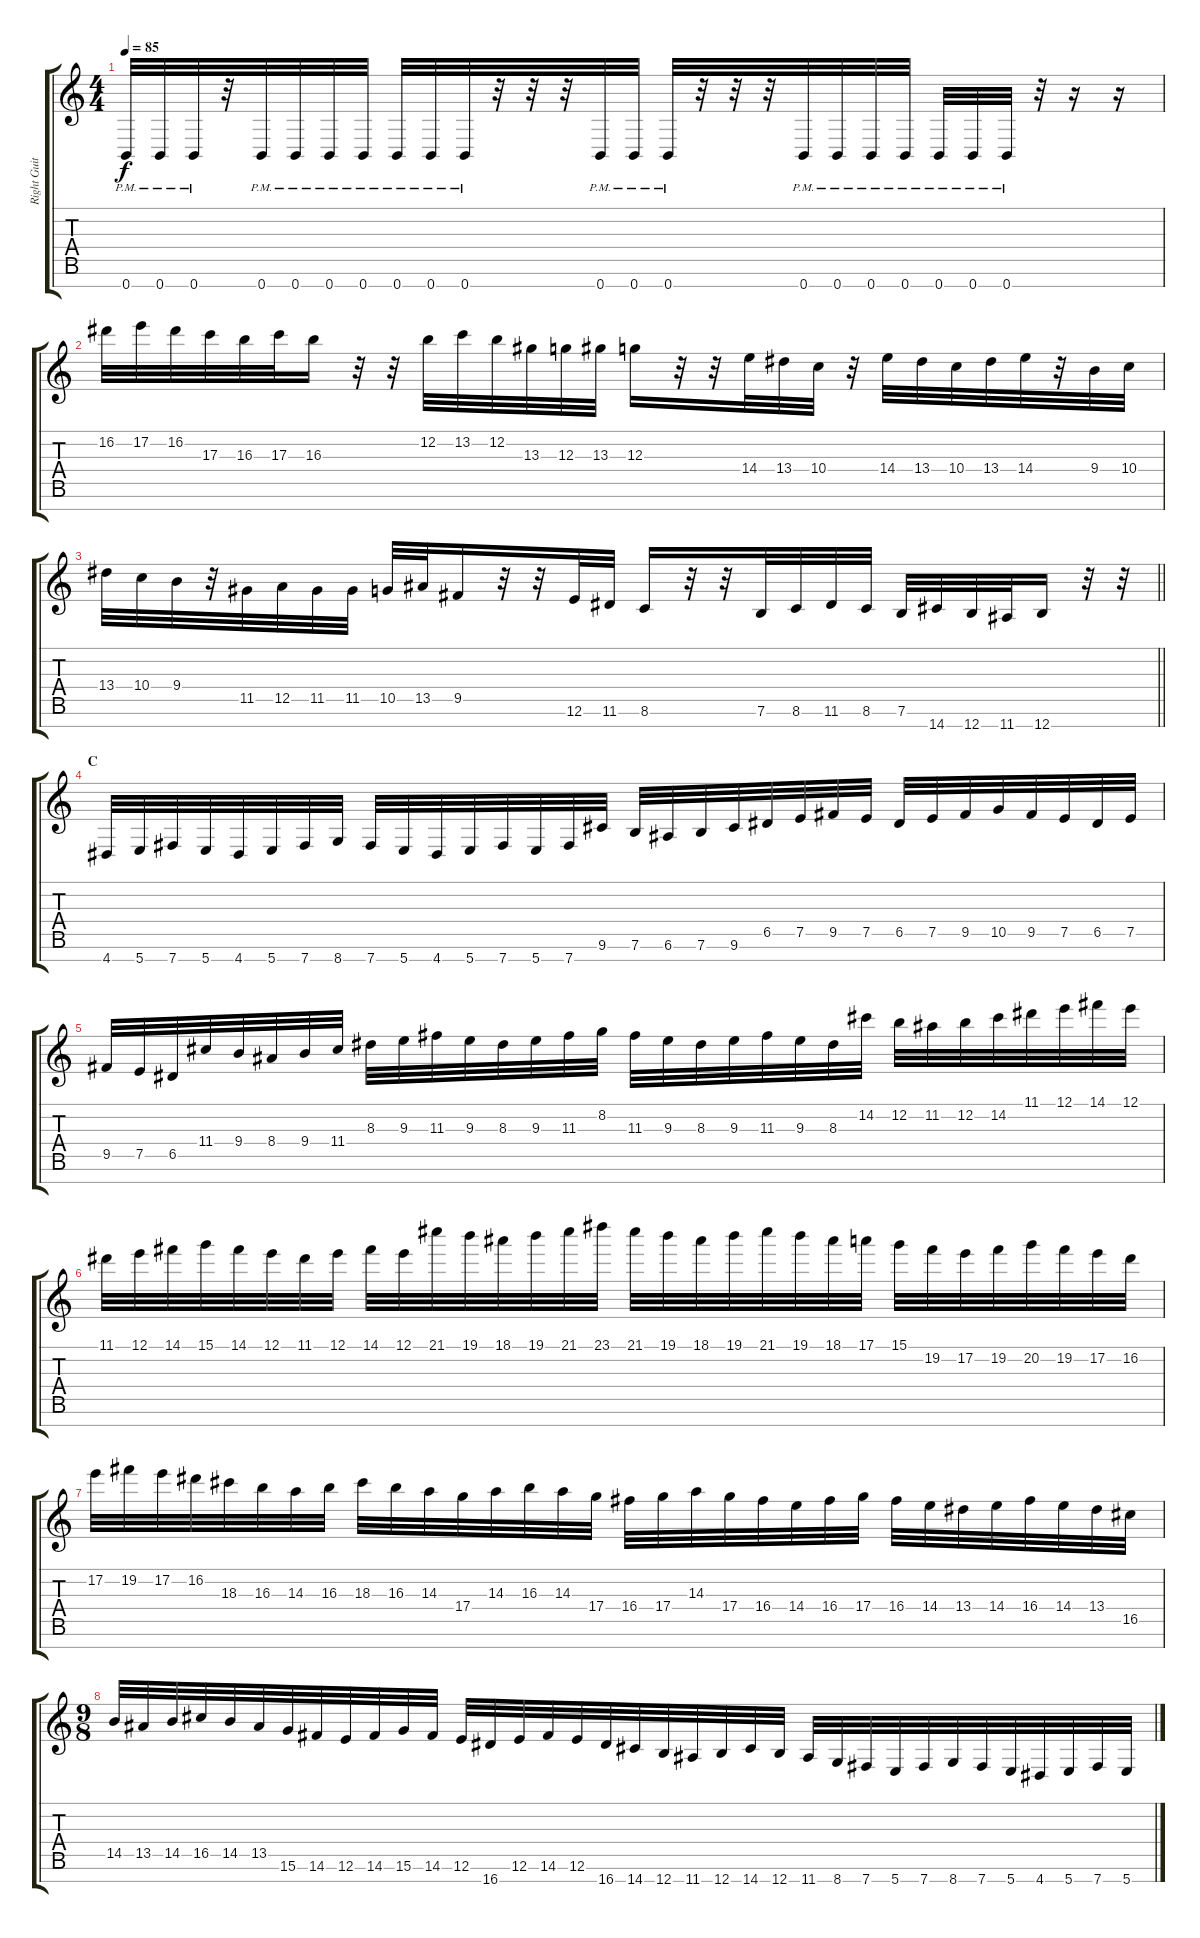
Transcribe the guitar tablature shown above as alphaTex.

\track ("Right Guitar" "Right Guit") {instrument overdrivenguitar}
\staff {score tabs}
\tuning (E4 B3 G3 D3 A2 E2 B1) {hide}
\ts (4 4)
\tempo 85
\clef g2
\ks c
0.7{pm}.32{dy f} 0.7{pm}.32 0.7{pm}.32 r.32 0.7{pm}.32 0.7{pm}.32 0.7{pm}.32 0.7{pm}.32 0.7{pm}.32 0.7{pm}.32 0.7{pm}.32 r.32 r.32 r.32 0.7{pm}.32 0.7{pm}.32 0.7{pm}.32 r.32 r.32 r.32 0.7{pm}.32 0.7{pm}.32 0.7{pm}.32 0.7{pm}.32 0.7{pm}.32 0.7{pm}.32 0.7{pm}.32 r.32 r.16 r.16 |
16.2.32{volume 10} 17.2.32 16.2.32 17.3.32 16.3.32 17.3.32 16.3.16 r.32 r.32 12.2.32 13.2.32 12.2.32 13.3.32 12.3.32 13.3.32 12.3.16 r.32 r.32 14.4.32 13.4.32 10.4.32 r.32 14.4.32 13.4.32 10.4.32 13.4.32 14.4.32 r.32 9.4.32 10.4.32 |
\barLineRight lightlight
13.4.32 10.4.32 9.4.32 r.32 11.5.32 12.5.32 11.5.32 11.5.32 10.5.32 13.5.32 9.5.16 r.32 r.32 12.6.32 11.6.32 8.6.16 r.32 r.32 7.6.32 8.6.32 11.6.32 8.6.32 7.6.32 14.7.32 12.7.32 11.7.32 12.7.16 r.32 r.32 |
\section ("" "C")
4.7.32{volume 13} 5.7.32 7.7.32 5.7.32 4.7.32 5.7.32 7.7.32 8.7.32 7.7.32 5.7.32 4.7.32 5.7.32 7.7.32 5.7.32 7.7.32 9.6.32 7.6.32 6.6.32 7.6.32 9.6.32 6.5.32 7.5.32 9.5.32 7.5.32 6.5.32 7.5.32 9.5.32 10.5.32 9.5.32 7.5.32 6.5.32 7.5.32 |
9.5.32 7.5.32 6.5.32 11.4.32 9.4.32 8.4.32 9.4.32 11.4.32 8.3.32 9.3.32 11.3.32 9.3.32 8.3.32 9.3.32 11.3.32 8.2.32 11.3.32 9.3.32 8.3.32 9.3.32 11.3.32 9.3.32 8.3.32 14.2.32 12.2.32 11.2.32 12.2.32 14.2.32 11.1.32 12.1.32 14.1.32 12.1.32 |
11.1.32 12.1.32 14.1.32 15.1.32 14.1.32 12.1.32 11.1.32 12.1.32 14.1.32 12.1.32 21.1.32 19.1.32 18.1.32 19.1.32 21.1.32 23.1.32 21.1.32 19.1.32 18.1.32 19.1.32 21.1.32 19.1.32 18.1.32 17.1.32 15.1.32 19.2.32 17.2.32 19.2.32 20.2.32 19.2.32 17.2.32 16.2.32 |
17.2.32 19.2.32 17.2.32 16.2.32 18.3.32 16.3.32 14.3.32 16.3.32 18.3.32 16.3.32 14.3.32 17.4.32 14.3.32 16.3.32 14.3.32 17.4.32 16.4.32 17.4.32 14.3.32 17.4.32 16.4.32 14.4.32 16.4.32 17.4.32 16.4.32 14.4.32 13.4.32 14.4.32 16.4.32 14.4.32 13.4.32 16.5.32 |
\ts (9 8)
14.5.32 13.5.32 14.5.32 16.5.32 14.5.32 13.5.32 15.6.32 14.6.32 12.6.32 14.6.32 15.6.32 14.6.32 12.6.32 16.7.32 12.6.32 14.6.32 12.6.32 16.7.32 14.7.32 12.7.32 11.7.32 12.7.32 14.7.32 12.7.32 11.7.32 8.7.32 7.7.32 5.7.32 7.7.32 8.7.32 7.7.32 5.7.32 4.7.32 5.7.32 7.7.32 5.7.32
